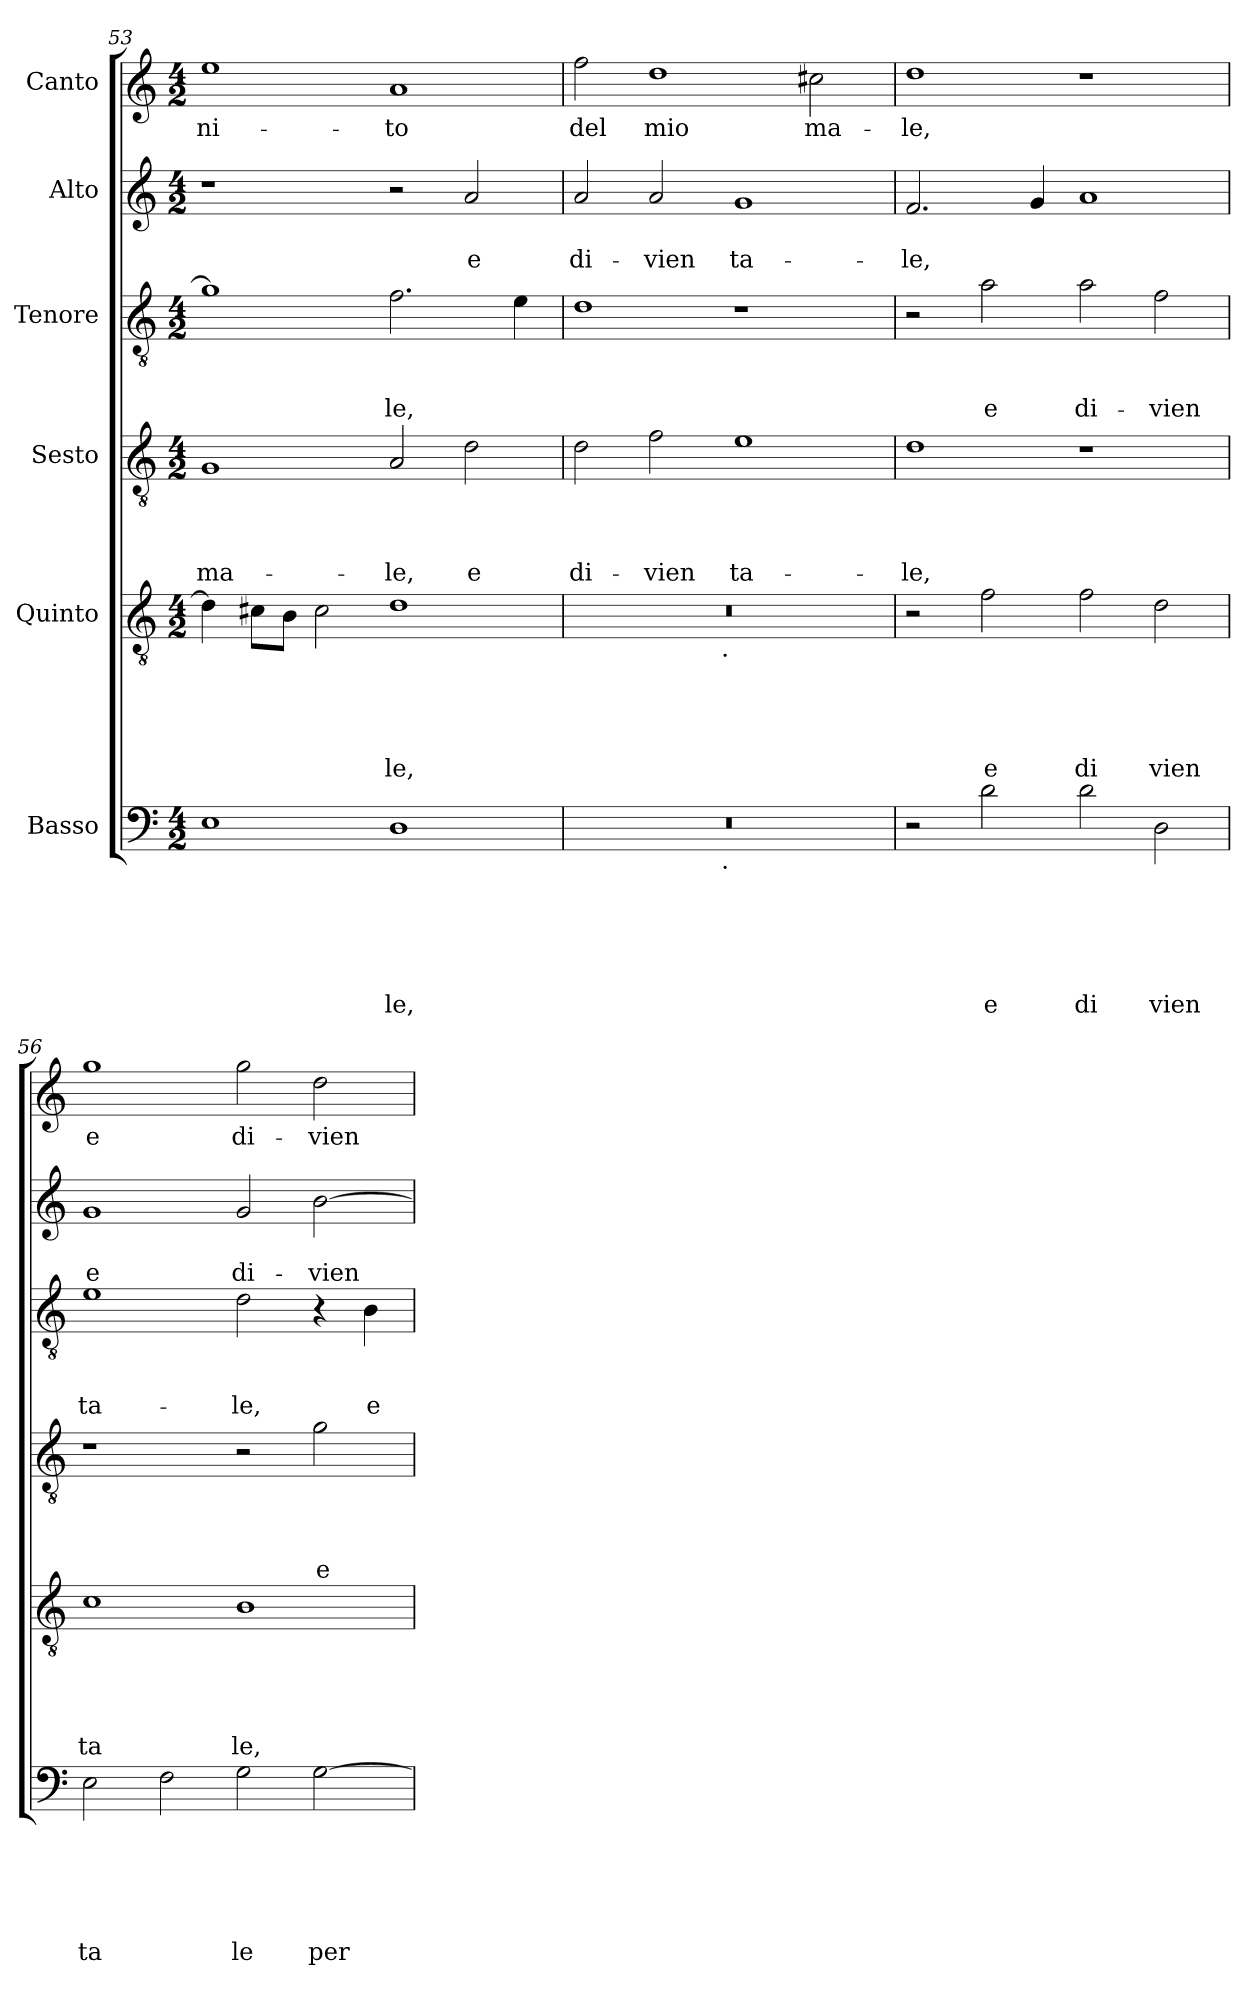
**kern	**text	**text	**text	**text	**text	**text	**kern	**text	**text	**text	**text	**text	**kern	**text	**text	**text	**text	**kern	**text	**text	**text	**kern	**text	**text	**kern	**text
*part6	*part6	*part6	*part6	*part6	*part6	*part6	*part5	*part5	*part5	*part5	*part5	*part5	*part4	*part4	*part4	*part4	*part4	*part3	*part3	*part3	*part3	*part2	*part2	*part2	*part1	*part1
*staff6	*staff6	*staff6	*staff6	*staff6	*staff6	*staff6	*staff5	*staff5	*staff5	*staff5	*staff5	*staff5	*staff4	*staff4	*staff4	*staff4	*staff4	*staff3	*staff3	*staff3	*staff3	*staff2	*staff2	*staff2	*staff1	*staff1
*I"Basso	*	*	*	*	*	*	*I"Quinto	*	*	*	*	*	*I"Sesto	*	*	*	*	*I"Tenore	*	*	*	*I"Alto	*	*	*I"Canto	*
*clefF4	*	*	*	*	*	*	*clefGv2	*	*	*	*	*	*clefGv2	*	*	*	*	*clefGv2	*	*	*	*clefG2	*	*	*clefG2	*
*k[]	*	*	*	*	*	*	*k[]	*	*	*	*	*	*k[]	*	*	*	*	*k[]	*	*	*	*k[]	*	*	*k[]	*
*C:	*	*	*	*	*	*	*C:	*	*	*	*	*	*C:	*	*	*	*	*C:	*	*	*	*C:	*	*	*C:	*
*M4/2	*	*	*	*	*	*	*M4/2	*	*	*	*	*	*M4/2	*	*	*	*	*M4/2	*	*	*	*M4/2	*	*	*M4/2	*
=53	=53	=53	=53	=53	=53	=53	=53	=53	=53	=53	=53	=53	=53	=53	=53	=53	=53	=53	=53	=53	=53	=53	=53	=53	=53	=53
!	!	!	!	!	!	!	!	!	!	!	!	!	!	!	!	!	!LO:LY:b	!	!	!	!	!	!	!	!	!LO:LY:b
1E	.	.	.	.	.	.	4d\]	.	.	.	.	.	1G	.	.	.	ma-	1g]	.	.	.	1r	.	.	1ee	-ni-
.	.	.	.	.	.	.	8c#X\L	.	.	.	.	.	.	.	.	.	.	.	.	.	.	.	.	.	.	.
.	.	.	.	.	.	.	8B\J	.	.	.	.	.	.	.	.	.	.	.	.	.	.	.	.	.	.	.
.	.	.	.	.	.	.	2c#\	.	.	.	.	.	.	.	.	.	.	.	.	.	.	.	.	.	.	.
!	!	!	!	!	!	!LO:LY:b	!	!	!	!	!	!LO:LY:b	!	!	!	!	!LO:LY:b	!	!	!	!LO:LY:b	!	!	!	!	!LO:LY:b
1D	.	.	.	.	.	le,	1d	.	.	.	.	le,	2A/	.	.	.	-le,	2.f\	.	.	-le,	2r	.	.	1a	-to
!	!	!	!	!	!	!	!	!	!	!	!	!	!	!	!	!	!LO:LY:b	!	!	!	!	!	!	!LO:LY:b	!	!
.	.	.	.	.	.	.	.	.	.	.	.	.	2d\	.	.	.	e	.	.	.	.	2a/	.	e	.	.
.	.	.	.	.	.	.	.	.	.	.	.	.	.	.	.	.	.	4e\	.	.	.	.	.	.	.	.
=54	=54	=54	=54	=54	=54	=54	=54	=54	=54	=54	=54	=54	=54	=54	=54	=54	=54	=54	=54	=54	=54	=54	=54	=54	=54	=54
!	!	!	!	!	!	!	!	!	!	!	!	!	!	!	!	!	!LO:LY:b	!	!	!	!	!	!	!LO:LY:b	!	!LO:LY:b
*^	*	*	*	*	*	*	*^	*	*	*	*	*	*	*	*	*	*	*	*	*	*	*	*	*	*	*
0r	2ryy	.	.	.	.	.	.	0r	2ryy	.	.	.	.	.	2d\	.	.	.	di-	1d	.	.	.	2a/	.	di-	2ff\	del
!	!	!	!	!	!	!	!	!	!	!	!	!	!	!	!	!	!	!	!LO:LY:b	!	!	!	!	!	!	!LO:LY:b	!	!LO:LY:b
.	4...ryy	.	.	.	.	.	.	.	4...ryy	.	.	.	.	.	2f\	.	.	.	-vien	.	.	.	.	2a/	.	-vien	1dd	mio
!	!	!	!	!	!	!	!	!	!LO:TX:b:t=.	!	!	!	!	!	!	!	!	!	!	!	!	!	!	!	!	!	!	!
!	!LO:TX:b:t=.	!	!	!	!	!	!	!	!	!	!	!	!	!	!	!	!	!	!	!	!	!	!	!	!	!	!	!
.	1ryy	.	.	.	.	.	.	.	1ryy	.	.	.	.	.	.	.	.	.	.	.	.	.	.	.	.	.	.	.
!	!	!	!	!	!	!	!	!	!	!	!	!	!	!	!	!	!	!	!LO:LY:b	!	!	!	!	!	!	!LO:LY:b	!	!
.	.	.	.	.	.	.	.	.	.	.	.	.	.	.	1e	.	.	.	ta-	1r	.	.	.	1g	.	ta-	.	.
!	!	!	!	!	!	!	!	!	!	!	!	!	!	!	!	!	!	!	!	!	!	!	!	!	!	!	!	!LO:LY:b
.	.	.	.	.	.	.	.	.	.	.	.	.	.	.	.	.	.	.	.	.	.	.	.	.	.	.	2cc#X\	ma-
.	32ryy	.	.	.	.	.	.	.	32ryy	.	.	.	.	.	.	.	.	.	.	.	.	.	.	.	.	.	.	.
=55	=55	=55	=55	=55	=55	=55	=55	=55	=55	=55	=55	=55	=55	=55	=55	=55	=55	=55	=55	=55	=55	=55	=55	=55	=55	=55	=55	=55
!	!	!	!	!	!	!	!	!	!	!	!	!	!	!	!	!	!	!	!LO:LY:b	!	!	!	!	!	!	!LO:LY:b	!	!LO:LY:b
*v	*v	*	*	*	*	*	*	*	*	*	*	*	*	*	*	*	*	*	*	*	*	*	*	*	*	*	*	*
*	*	*	*	*	*	*	*v	*v	*	*	*	*	*	*	*	*	*	*	*	*	*	*	*	*	*	*	*
2r	.	.	.	.	.	.	2r	.	.	.	.	.	1d	.	.	.	-le,	2r	.	.	.	2.f/	.	-le,	1dd	-le,
!	!	!	!	!	!	!LO:LY:b	!	!	!	!	!	!LO:LY:b	!	!	!	!	!	!	!	!	!LO:LY:b	!	!	!	!	!
2d\	.	.	.	.	.	e	2f\	.	.	.	.	e	.	.	.	.	.	2a\	.	.	e	.	.	.	.	.
.	.	.	.	.	.	.	.	.	.	.	.	.	.	.	.	.	.	.	.	.	.	4g/	.	.	.	.
!	!	!	!	!	!	!LO:LY:b	!	!	!	!	!	!LO:LY:b	!	!	!	!	!	!	!	!	!LO:LY:b	!	!	!	!	!
2d\	.	.	.	.	.	di	2f\	.	.	.	.	di	1r	.	.	.	.	2a\	.	.	di-	1a	.	.	1r	.
!	!	!	!	!	!	!LO:LY:b	!	!	!	!	!	!LO:LY:b	!	!	!	!	!	!	!	!	!LO:LY:b	!	!	!	!	!
2D\	.	.	.	.	.	vien	2d\	.	.	.	.	vien	.	.	.	.	.	2f\	.	.	-vien	.	.	.	.	.
=56	=56	=56	=56	=56	=56	=56	=56	=56	=56	=56	=56	=56	=56	=56	=56	=56	=56	=56	=56	=56	=56	=56	=56	=56	=56	=56
!	!	!	!	!	!	!LO:LY:b	!	!	!	!	!	!LO:LY:b	!	!	!	!	!	!	!	!	!LO:LY:b	!	!	!LO:LY:b	!	!LO:LY:b
2E\	.	.	.	.	.	ta	1c	.	.	.	.	ta	1r	.	.	.	.	1e	.	.	ta-	1g	.	e	1gg	e
2F\	.	.	.	.	.	.	.	.	.	.	.	.	.	.	.	.	.	.	.	.	.	.	.	.	.	.
!	!	!	!	!	!	!LO:LY:b	!	!	!	!	!	!LO:LY:b	!	!	!	!	!	!	!	!	!LO:LY:b	!	!	!LO:LY:b	!	!LO:LY:b
2G\	.	.	.	.	.	le	1B	.	.	.	.	le,	2r	.	.	.	.	2d\	.	.	-le,	2g/	.	di-	2gg\	di-
!	!	!	!	!	!	!LO:LY:b	!	!	!	!	!	!	!	!	!	!	!LO:LY:b	!	!	!	!	!	!	!LO:LY:b	!	!LO:LY:b
[>2G\	.	.	.	.	.	per	.	.	.	.	.	.	2g\	.	.	.	e	4r	.	.	.	[>2b\	.	-vien	2dd\	-vien
!	!	!	!	!	!	!	!	!	!	!	!	!	!	!	!	!	!	!	!	!	!LO:LY:b	!	!	!	!	!
.	.	.	.	.	.	.	.	.	.	.	.	.	.	.	.	.	.	4B\	.	.	e	.	.	.	.	.
=	=	=	=	=	=	=	=	=	=	=	=	=	=	=	=	=	=	=	=	=	=	=	=	=	=	=
*-	*-	*-	*-	*-	*-	*-	*-	*-	*-	*-	*-	*-	*-	*-	*-	*-	*-	*-	*-	*-	*-	*-	*-	*-	*-	*-
